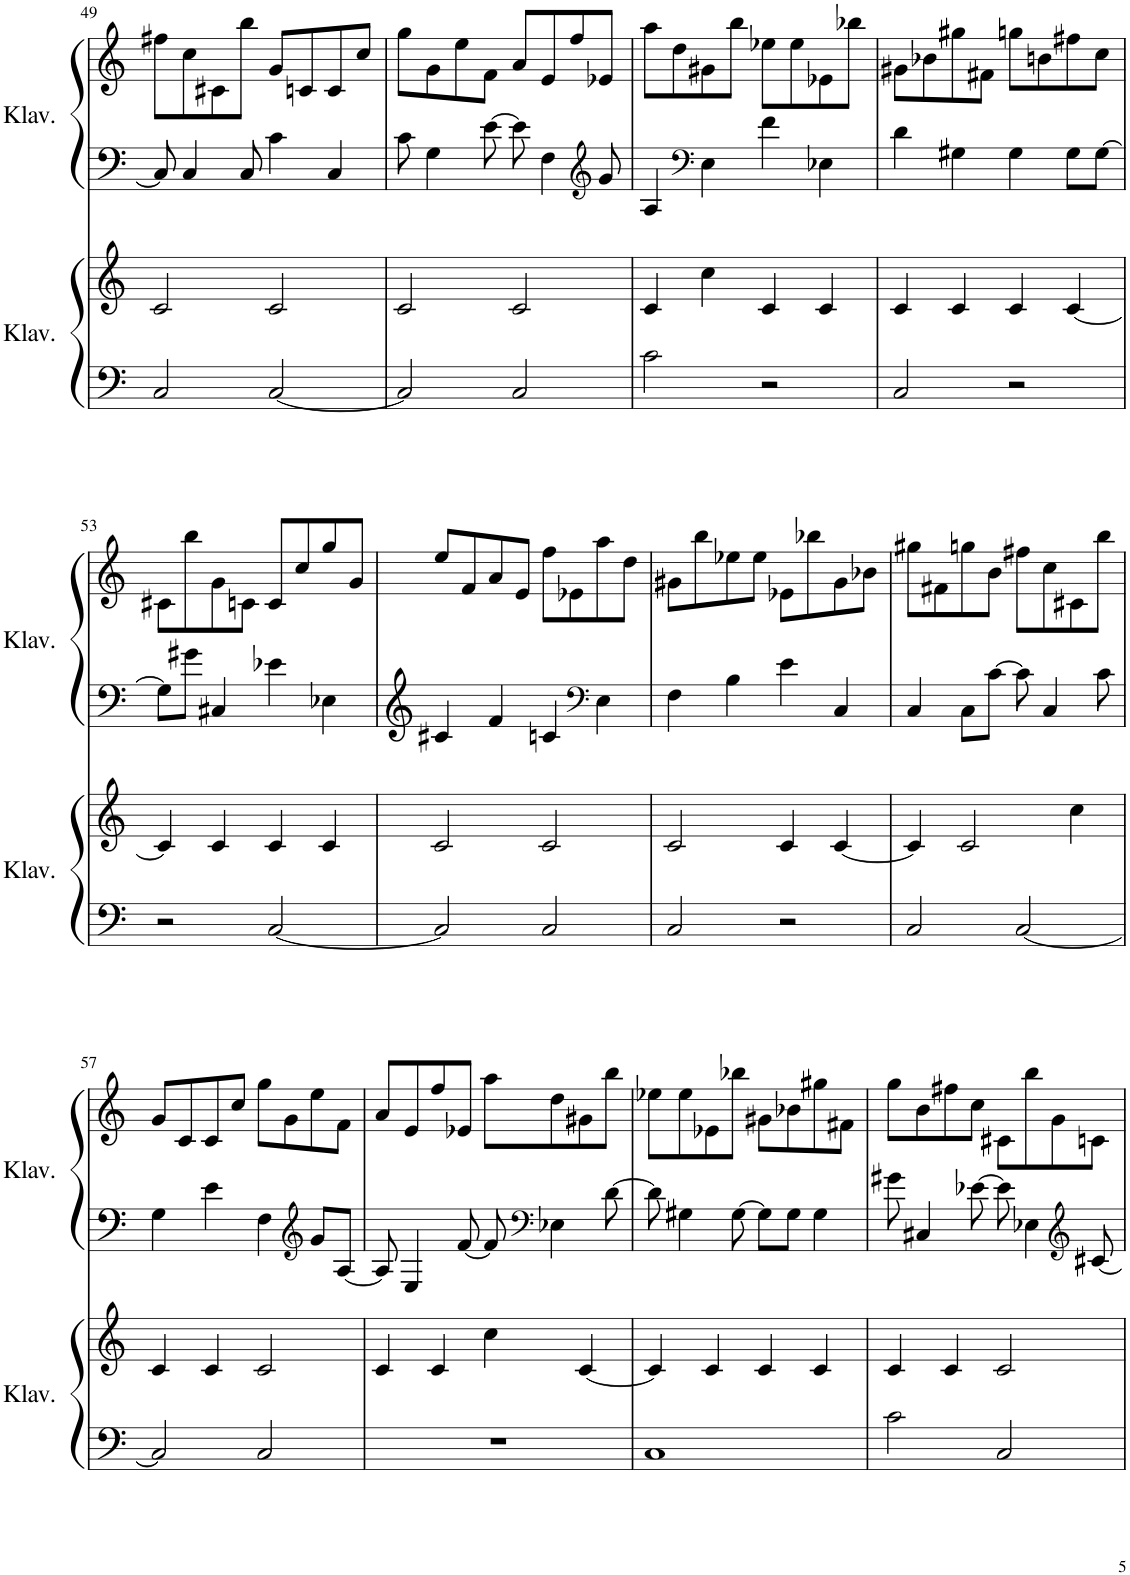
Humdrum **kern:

**kern	**kern	**kern	**kern
*part2	*part2	*part1	*part1
*staff4	*staff3	*staff2	*staff1
*I"Klavier	*	*I"Klavier	*
*I'Klav.	*	*I'Klav.	*
!!LO:PB:g=z
*clefF4	*clefG2	*clefF4	*clefG2
*k[]	*k[]	*k[]	*k[]
*M4/4	*M4/4	*M4/4	*M4/4
=49	=49	=49	=49
2C/	2c/	8C/]	8ff#X\L
.	.	4C/	8cc\
.	.	.	8c#X\
.	.	8C/	8bb\J
[2C/	2c/	4c\	8g/L
.	.	.	8cn/
.	.	4C/	8c/
.	.	.	8cc/J
=50	=50	=50	=50
2C/]	2c/	8c\	8gg\L
.	.	4G\	8g\
.	.	.	8ee\
.	.	[8e\	8f\J
2C/	2c/	8e\]	8a/L
.	.	4F\	8e/
.	.	.	8ff/
*	*	*clefG2	*
.	.	8g/	8e-X/J
=51	=51	=51	=51
2c\	4c/	4A/	8aa\L
.	.	.	8dd\
*	*	*clefF4	*
.	4cc\	4E\	8g#X\
.	.	.	8bb\J
2r	4c/	4f\	8ee-X\L
.	.	.	8ee-\
.	4c/	4E-X\	8e-X\
.	.	.	8bb-X\J
=52	=52	=52	=52
2C/	4c/	4d\	8g#X\L
.	.	.	8b-X\
.	4c/	4G#X\	8gg#X\
.	.	.	8f#X\J
2r	4c/	4G#\	8ggn\L
.	.	.	8bn\
.	[4c/	8G#\L	8ff#X\
.	.	[8G#\J	8cc\J
!!LO:LB:g=z
=53	=53	=53	=53
2r	4c/]	8G#\L]	8c#X\L
.	.	8g#X\J	8bb\
.	4c/	4C#X/	8g\
.	.	.	8cn\J
[2C/	4c/	4e-X\	8c/L
.	.	.	8cc/
.	4c/	4E-X\	8gg/
.	.	.	8g/J
=54	=54	=54	=54
2C/]	2c/	4c#X/	8ee/L
.	.	.	8f/
.	.	4f/	8a/
.	.	.	8e/J
2C/	2c/	4cn/	8ff\L
.	.	.	8e-X\
*	*	*clefF4	*
.	.	4E\	8aa\
.	.	.	8dd\J
=55	=55	=55	=55
2C/	2c/	4F\	8g#X\L
.	.	.	8bb\
.	.	4B\	8ee-X\
.	.	.	8ee-\J
2r	4c/	4e\	8e-X\L
.	.	.	8bb-X\
.	[4c/	4C/	8g#\
.	.	.	8b-X\J
=56	=56	=56	=56
2C/	4c/]	4C/	8gg#X\L
.	.	.	8f#X\
.	2c/	8C\L	8ggn\
.	.	[8c\J	8b\J
[2C/	.	8c\]	8ff#X\L
.	.	4C/	8cc\
.	4cc\	.	8c#X\
.	.	8c\	8bb\J
!!LO:LB:g=z
=57	=57	=57	=57
2C/]	4c/	4G\	8g/L
.	.	.	8c/
.	4c/	4e\	8c/
.	.	.	8cc/J
2C/	2c/	4F\	8gg\L
.	.	.	8g\
*	*	*clefG2	*
.	.	8g/L	8ee\
.	.	[8A/J	8f\J
=58	=58	=58	=58
1r	4c/	8A/]	8a/L
.	.	4E/	8e/
.	4c/	.	8ff/
.	.	[8f/	8e-X/J
.	4cc\	8f/]	8aa\L
*	*	*clefF4	*
.	.	4E-X\	8dd\
.	[4c/	.	8g#X\
.	.	[8d\	8bb\J
=59	=59	=59	=59
1C	4c/]	8d\]	8ee-X\L
.	.	4G#X\	8ee-\
.	4c/	.	8e-X\
.	.	[8G#\	8bb-X\J
.	4c/	8G#\L]	8g#X\L
.	.	8G#\J	8b-X\
.	4c/	4G#\	8gg#X\
.	.	.	8f#X\J
=60	=60	=60	=60
2c\	4c/	8g#X\	8gg\L
.	.	4C#X/	8b\
.	4c/	.	8ff#X\
.	.	[8e-X\	8cc\J
2C/	2c/	8e-\]	8c#X\L
.	.	4E-X\	8bb\
.	.	.	8g\
*	*	*clefG2	*
.	.	[8c#X/	8cn\J
=	=	=	=
*-	*-	*-	*-
